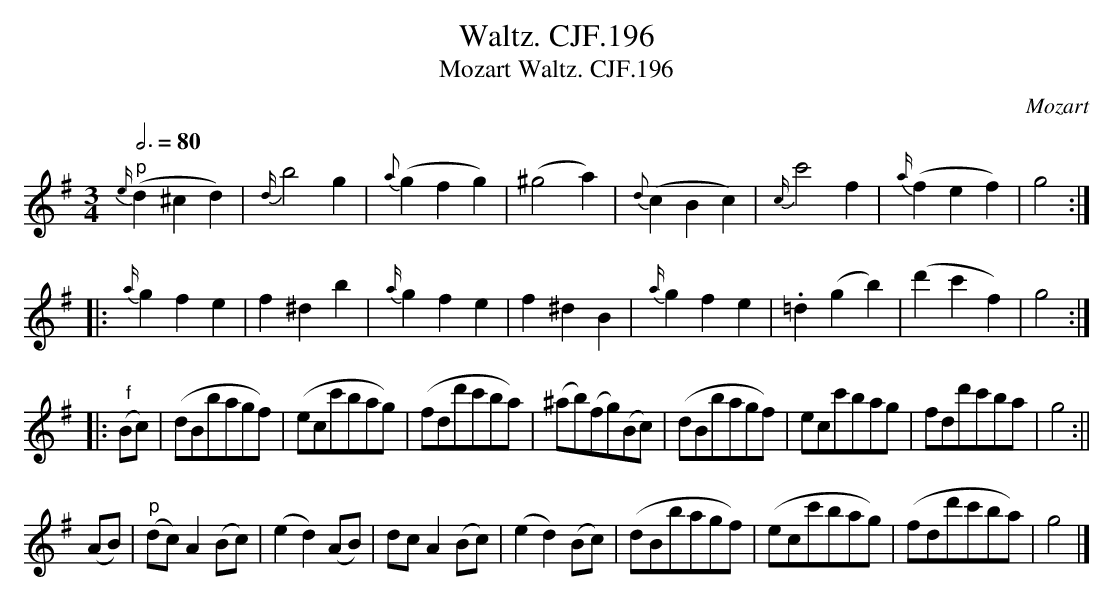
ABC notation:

X:1
T:Waltz. CJF.196
T:Mozart Waltz. CJF.196
C:Mozart
M:3/4
L:1/8
Q:3/4=80
K:G
"p"{e/}(d2^c2d2)|{d/}b4g2|{a}(g2f2g2)|(^g4a2)|\
{d}(c2B2c2)|{c/}c'4f2|{a/}(f2e2f2)|g4:|
|:{a/}g2f2e2|f2^d2b2|{a/}g2f2e2|f2^d2B2|\
{a/}g2f2e2|.=d2(g2b2)|(d'2c'2f2)|g4:|
|:" f"(Bc)|(dBbagf)|(ecc'bag)|(fdd'c'ba)|\
(^ab)(fg)(Bc)|(dBbagf)|ecc'bag|fdd'c'ba|g4:||
(AB)|"p"(dc)A2(Bc)|(e2d2)(AB)|dcA2(Bc)|\
(e2d2)(Bc)|(dBbagf)|(ecc'bag)|(fdd'c'ba)|g4|]
